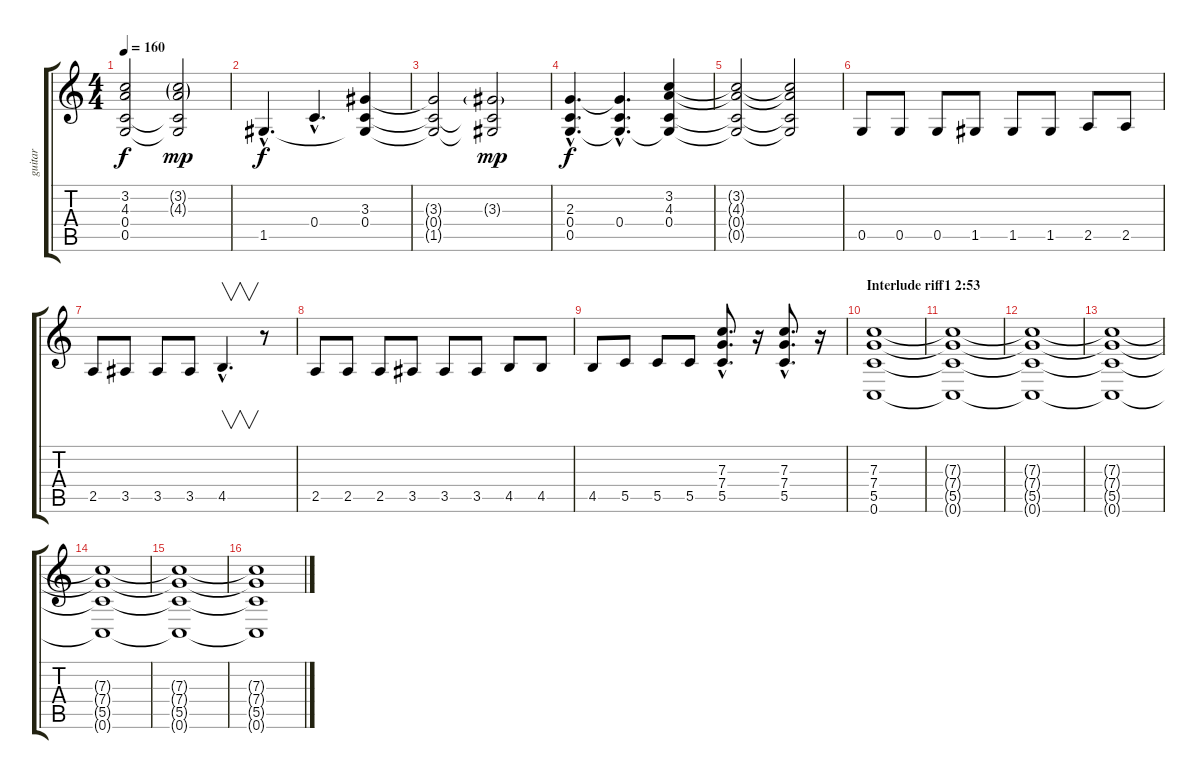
\track ("guitar" "guitar") {instrument distortionguitar}
\staff {score tabs}
\tuning (D4 A3 F3 C3 G2 C2) {hide}
\ts (4 4)
\tempo 160
\clef g2
\ks c
(3.2{t} 4.3{t} 0.4{t} 0.5{t}).2{dy f} (3.2{g} 4.3{g} 0.4{t} 0.5{t}).2{dy mp} |
1.5{hac}.4{d dy f} 0.4{hac}.4{d} (3.3 0.4 1.5{t}).4 |
(3.3{t} 0.4{t} 1.5{t}).2 (3.3{g} 0.4{t} 1.5{t}).2{dy mp} |
(2.3{hac} 0.4{hac} 0.5{hac}).4{d dy f} (2.3{hac t} 0.4{hac} 0.5{hac t}).4{d} (3.2 4.3 0.4 0.5{t}).4 |
(3.2{t} 4.3{t} 0.4{t} 0.5{t}).2 (3.2{t} 4.3{t} 0.4{t} 0.5{t}).2 |
0.5.8 0.5.8 0.5.8 1.5.8 1.5.8 1.5.8 2.5.8 2.5.8 |
2.5.8 3.5.8 3.5.8 3.5.8 4.5{hac}.4{v d} r.8 |
2.5.8 2.5.8 2.5.8 3.5.8 3.5.8 3.5.8 4.5.8 4.5.8 |
4.5.8 5.5.8 5.5.8 5.5.8 (7.3{hac} 7.4{hac} 5.5{hac}).8{d} r.16 (7.3{hac} 7.4{hac} 5.5{hac}).8{d} r.16 |
\section ("" "Interlude riff1 2:53")
(7.3 7.4 5.5 0.6).1{volume 0} |
(7.3{t} 7.4{t} 5.5{t} 0.6{t}).1 |
(7.3{t} 7.4{t} 5.5{t} 0.6{t}).1 |
(7.3{t} 7.4{t} 5.5{t} 0.6{t}).1 |
(7.3{t} 7.4{t} 5.5{t} 0.6{t}).1 |
(7.3{t} 7.4{t} 5.5{t} 0.6{t}).1 |
(7.3{t} 7.4{t} 5.5{t} 0.6{t}).1
